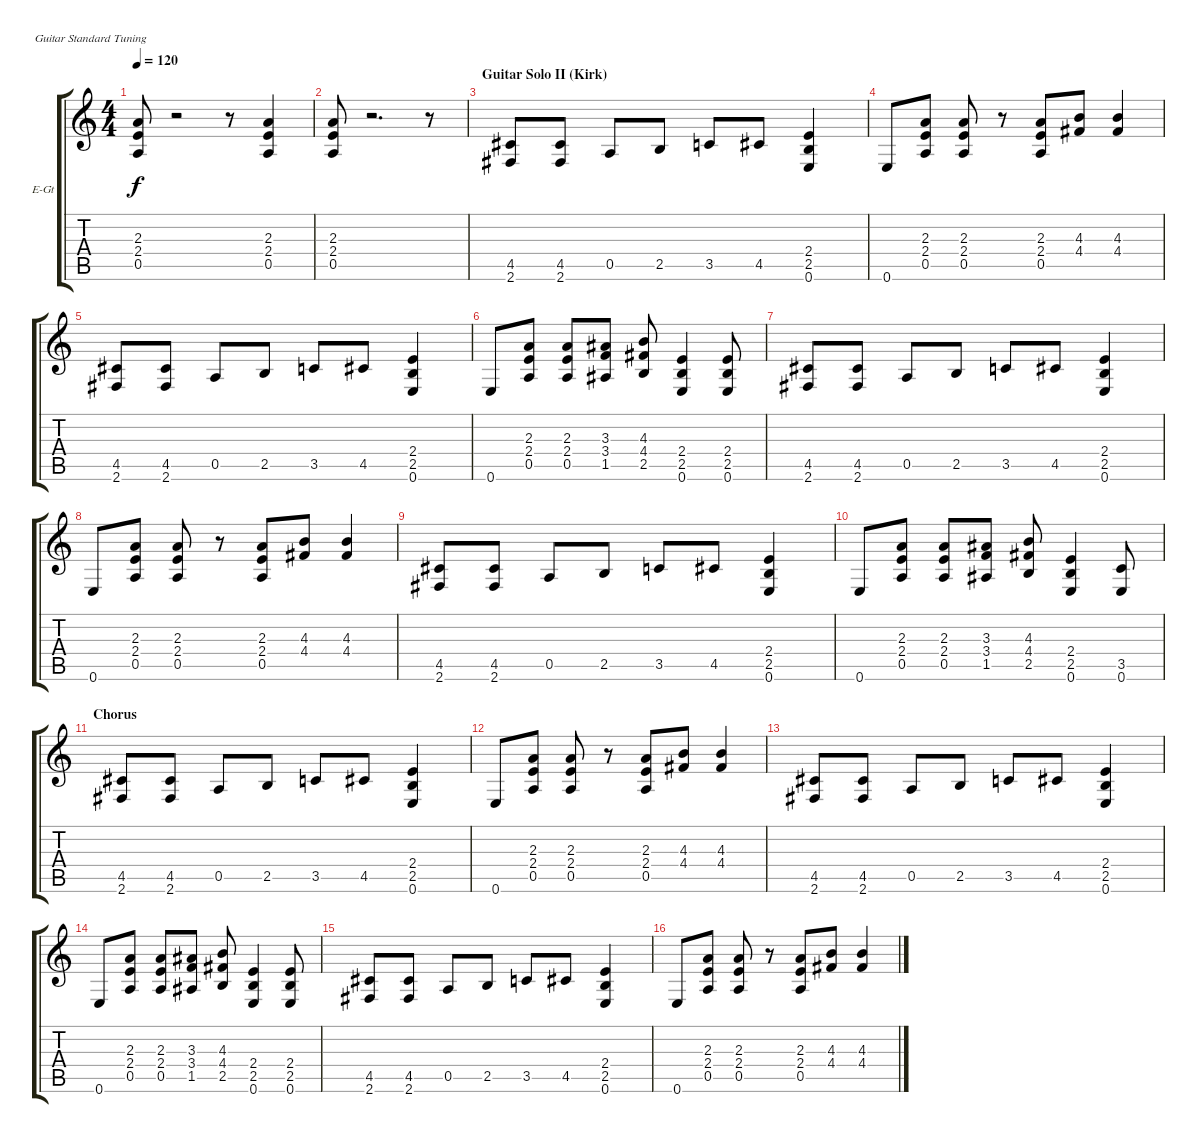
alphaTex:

\bracketExtendMode groupsimilarinstruments
\firstSystemTrackNameOrientation horizontal
\otherSystemsTrackNameOrientation horizontal
\track ("Distortion Guitar 1" "E-Gt") {instrument distortionguitar}
\staff {score tabs}
\tuning (E4 B3 G3 D3 A2 E2)
\ts (4 4)
\tempo 120
\clef g2
\ks c
(2.3 2.4 0.5).8{dy f} r.2 r.8 (2.3 2.4 0.5).4 |
(2.3 2.4 0.5).8 r.2{d} r.8 |
\section ("" "Guitar Solo II (Kirk)")
(4.5 2.6).8 (4.5 2.6).8 0.5.8 2.5.8 3.5.8 4.5.8 (2.4 2.5 0.6).4 |
0.6.8 (2.3 2.4 0.5).8 (2.3 2.4 0.5).8 r.8 (2.3 2.4 0.5).8 (4.3 4.4).8 (4.3 4.4).4 |
(4.5 2.6).8 (4.5 2.6).8 0.5.8 2.5.8 3.5.8 4.5.8 (2.4 2.5 0.6).4 |
0.6.8 (2.3 2.4 0.5).8 (2.3 2.4 0.5).8 (3.3 3.4 1.5).8 (4.3 4.4 2.5).8 (2.4 2.5 0.6).4 (2.4 2.5 0.6).8 |
(4.5 2.6).8 (4.5 2.6).8 0.5.8 2.5.8 3.5.8 4.5.8 (2.4 2.5 0.6).4 |
0.6.8 (2.3 2.4 0.5).8 (2.3 2.4 0.5).8 r.8 (2.3 2.4 0.5).8 (4.3 4.4).8 (4.3 4.4).4 |
(4.5 2.6).8 (4.5 2.6).8 0.5.8 2.5.8 3.5.8 4.5.8 (2.4 2.5 0.6).4 |
0.6.8 (2.3 2.4 0.5).8 (2.3 2.4 0.5).8 (3.3 3.4 1.5).8 (4.3 4.4 2.5).8 (2.4 2.5 0.6).4 (3.5 0.6).8 |
\section ("" "Chorus")
(4.5 2.6).8 (4.5 2.6).8 0.5.8 2.5.8 3.5.8 4.5.8 (2.4 2.5 0.6).4 |
0.6.8 (2.3 2.4 0.5).8 (2.3 2.4 0.5).8 r.8 (2.3 2.4 0.5).8 (4.3 4.4).8 (4.3 4.4).4 |
(4.5 2.6).8 (4.5 2.6).8 0.5.8 2.5.8 3.5.8 4.5.8 (2.4 2.5 0.6).4 |
0.6.8 (2.3 2.4 0.5).8 (2.3 2.4 0.5).8 (3.3 3.4 1.5).8 (4.3 4.4 2.5).8 (2.4 2.5 0.6).4 (2.4 2.5 0.6).8 |
(4.5 2.6).8 (4.5 2.6).8 0.5.8 2.5.8 3.5.8 4.5.8 (2.4 2.5 0.6).4 |
0.6.8 (2.3 2.4 0.5).8 (2.3 2.4 0.5).8 r.8 (2.3 2.4 0.5).8 (4.3 4.4).8 (4.3 4.4).4
